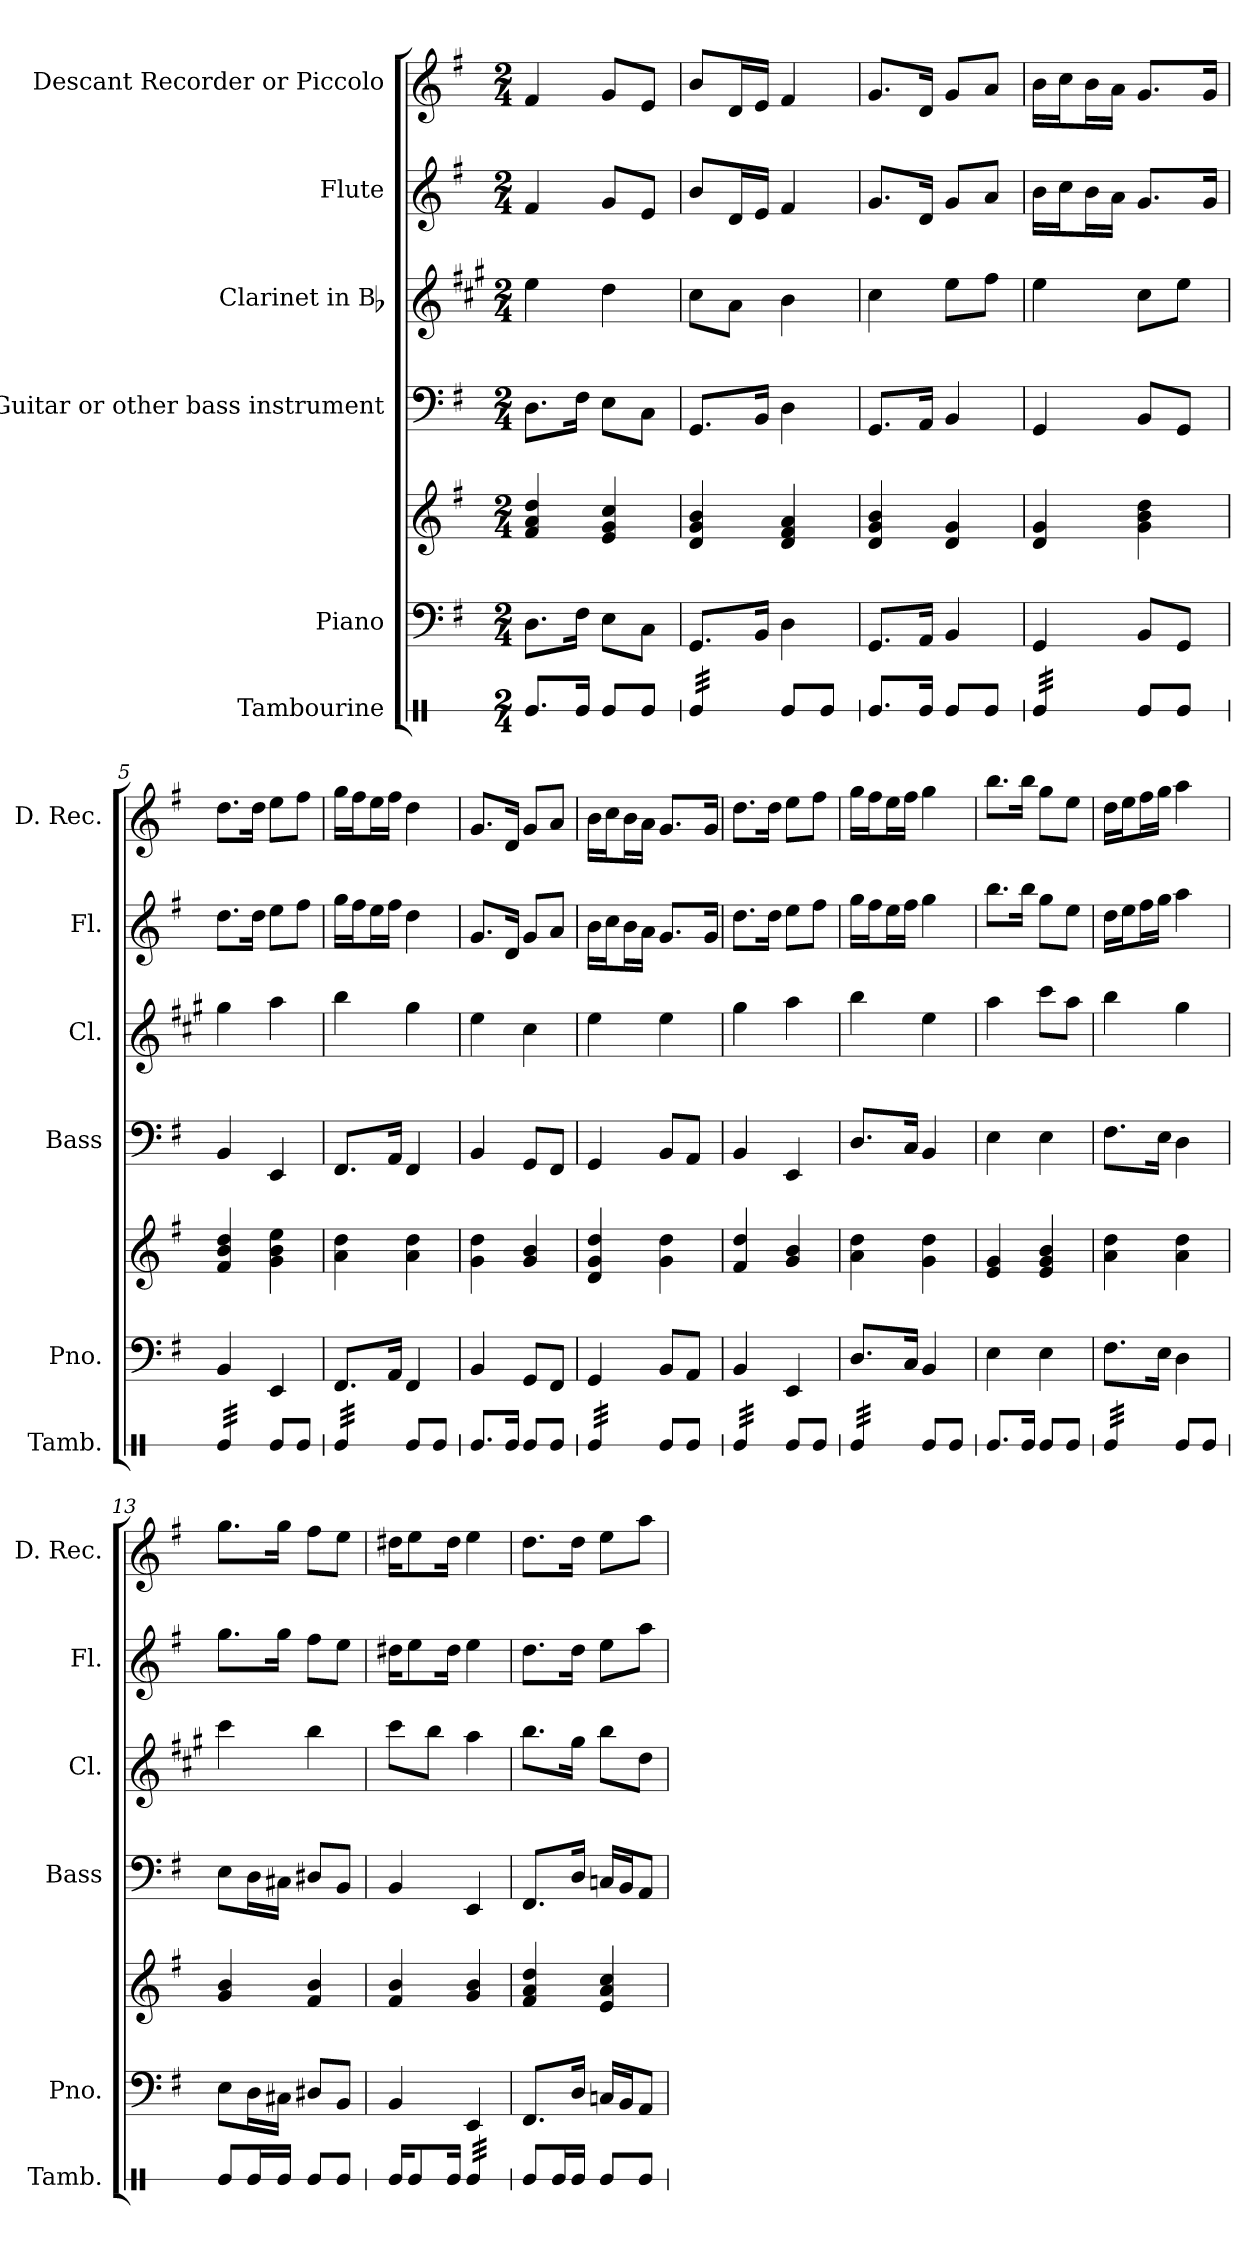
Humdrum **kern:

**kern	**kern	**kern	**kern	**kern	**kern	**kern
*part6	*part5	*part5	*part4	*part3	*part2	*part1
*staff7	*staff6	*staff5	*staff4	*staff3	*staff2	*staff1
*I"Tambourine	*I"Piano	*	*I"Bass Guitar or other bass instrument	*I"Clarinet in Bb	*I"Flute	*I"Descant Recorder or  Piccolo
*I'Tamb.	*I'Pno.	*	*I'Bass	*I'Cl.	*I'Fl.	*I'D. Rec.
!!LO:PB:g=z
*stria1	*	*	*	*	*	*
*clefX	*clefF4	*clefG2	*clefF4	*clefG2	*clefG2	*clefG2
*	*	*	*ITrd7c12	*ITrd1c2	*	*ITrd-7c-12
*k[]	*k[f#]	*k[f#]	*k[f#]	*k[f#]	*k[f#]	*k[f#]
*C:	*G:	*G:	*G:	*G:	*G:	*G:
*M2/4	*M2/4	*M2/4	*M2/4	*M2/4	*M2/4	*M2/4
*MM112	*MM112	*MM112	*MM112	*MM112	*MM112	*MM112
=1	=1	=1	=1	=1	=1	=1
8.Rei/L	8.Di\L	4f#i/ 4ai 4ddi	8.DDi\L	4ddi\	4f#i/	4ff#i/
16Rei/Jk	16F#i\Jk	.	16FF#i\Jk	.	.	.
8Rei/L	8Ei\L	4ei/ 4gi 4cci	8EEi\L	4cci\	8gi/L	8ggi/L
8Rei/J	8Ci\J	.	8CCi\J	.	8ei/J	8eei/J
=2	=2	=2	=2	=2	=2	=2
*tremolo	*	*	*	*	*	*
32Rei/LLL	8.GGi/L	4di/ 4gi 4bi	8.GGGi/L	8bi\L	8bi/L	8bbi/L
32Rei/	.	.	.	.	.	.
32Rei/	.	.	.	.	.	.
32Rei/	.	.	.	.	.	.
32Rei/	.	.	.	8gi\J	16di/L	16ddi/L
32Rei/	.	.	.	.	.	.
32Rei/	16BBi/Jk	.	16BBBi/Jk	.	16ei/JJ	16eei/JJ
32Rei/JJJ	.	.	.	.	.	.
*Xtremolo	*	*	*	*	*	*
8Rei/L	4Di\	4di/ 4f#i 4ai	4DDi\	4ai\	4f#i/	4ff#i/
8Rei/J	.	.	.	.	.	.
=3	=3	=3	=3	=3	=3	=3
8.Rei/L	8.GGi/L	4di/ 4gi 4bi	8.GGGi/L	4bi\	8.gi/L	8.ggi/L
16Rei/Jk	16AAi/Jk	.	16AAAi/Jk	.	16di/Jk	16ddi/Jk
8Rei/L	4BBi/	4di/ 4gi	4BBBi/	8ddi\L	8gi/L	8ggi/L
8Rei/J	.	.	.	8eei\J	8ai/J	8aai/J
=4	=4	=4	=4	=4	=4	=4
*tremolo	*	*	*	*	*	*
32Rei/LLL	4GGi/	4di/ 4gi	4GGGi/	4ddi\	16bi\LL	16bbi\LL
32Rei/	.	.	.	.	.	.
32Rei/	.	.	.	.	16cci\J	16ccci\J
32Rei/	.	.	.	.	.	.
32Rei/	.	.	.	.	16bi\L	16bbi\L
32Rei/	.	.	.	.	.	.
32Rei/	.	.	.	.	16ai\JJ	16aai\JJ
32Rei/JJJ	.	.	.	.	.	.
*Xtremolo	*	*	*	*	*	*
8Rei/L	8BBi/L	4gi\ 4bi 4ddi	8BBBi/L	8bi\L	8.gi/L	8.ggi/L
8Rei/J	8GGi/J	.	8GGGi/J	8ddi\J	.	.
.	.	.	.	.	16gi/Jk	16ggi/Jk
=5	=5	=5	=5	=5	=5	=5
*tremolo	*	*	*	*	*	*
32Rei/LLL	4BBi/	4f#i/ 4bi 4ddi	4BBBi/	4ff#i\	8.ddi\L	8.dddi\L
32Rei/	.	.	.	.	.	.
32Rei/	.	.	.	.	.	.
32Rei/	.	.	.	.	.	.
32Rei/	.	.	.	.	.	.
32Rei/	.	.	.	.	.	.
32Rei/	.	.	.	.	16ddi\Jk	16dddi\Jk
32Rei/JJJ	.	.	.	.	.	.
*Xtremolo	*	*	*	*	*	*
8Rei/L	4EEi/	4gi\ 4bi 4eei	4EEEi/	4ggi\	8eei\L	8eeei\L
8Rei/J	.	.	.	.	8ff#i\J	8fff#i\J
=6	=6	=6	=6	=6	=6	=6
*tremolo	*	*	*	*	*	*
32Rei/LLL	8.FF#i/L	4ai\ 4ddi	8.FFF#i/L	4aai\	16ggi\LL	16gggi\LL
32Rei/	.	.	.	.	.	.
32Rei/	.	.	.	.	16ff#i\J	16fff#i\J
32Rei/	.	.	.	.	.	.
32Rei/	.	.	.	.	16eei\L	16eeei\L
32Rei/	.	.	.	.	.	.
32Rei/	16AAi/Jk	.	16AAAi/Jk	.	16ff#i\JJ	16fff#i\JJ
32Rei/JJJ	.	.	.	.	.	.
*Xtremolo	*	*	*	*	*	*
8Rei/L	4FF#i/	4ai\ 4ddi	4FFF#i/	4ff#i\	4ddi\	4dddi\
8Rei/J	.	.	.	.	.	.
=7	=7	=7	=7	=7	=7	=7
8.Rei/L	4BBi/	4gi\ 4ddi	4BBBi/	4ddi\	8.gi/L	8.ggi/L
16Rei/Jk	.	.	.	.	16di/Jk	16ddi/Jk
8Rei/L	8GGi/L	4gi/ 4bi	8GGGi/L	4bi\	8gi/L	8ggi/L
8Rei/J	8FF#i/J	.	8FFF#i/J	.	8ai/J	8aai/J
=8	=8	=8	=8	=8	=8	=8
*tremolo	*	*	*	*	*	*
32Rei/LLL	4GGi/	4di/ 4gi 4ddi	4GGGi/	4ddi\	16bi\LL	16bbi\LL
32Rei/	.	.	.	.	.	.
32Rei/	.	.	.	.	16cci\J	16ccci\J
32Rei/	.	.	.	.	.	.
32Rei/	.	.	.	.	16bi\L	16bbi\L
32Rei/	.	.	.	.	.	.
32Rei/	.	.	.	.	16ai\JJ	16aai\JJ
32Rei/JJJ	.	.	.	.	.	.
*Xtremolo	*	*	*	*	*	*
8Rei/L	8BBi/L	4gi\ 4ddi	8BBBi/L	4ddi\	8.gi/L	8.ggi/L
8Rei/J	8AAi/J	.	8AAAi/J	.	.	.
.	.	.	.	.	16gi/Jk	16ggi/Jk
=9	=9	=9	=9	=9	=9	=9
*tremolo	*	*	*	*	*	*
32Rei/LLL	4BBi/	4f#i/ 4ddi	4BBBi/	4ff#i\	8.ddi\L	8.dddi\L
32Rei/	.	.	.	.	.	.
32Rei/	.	.	.	.	.	.
32Rei/	.	.	.	.	.	.
32Rei/	.	.	.	.	.	.
32Rei/	.	.	.	.	.	.
32Rei/	.	.	.	.	16ddi\Jk	16dddi\Jk
32Rei/JJJ	.	.	.	.	.	.
*Xtremolo	*	*	*	*	*	*
8Rei/L	4EEi/	4gi/ 4bi	4EEEi/	4ggi\	8eei\L	8eeei\L
8Rei/J	.	.	.	.	8ff#i\J	8fff#i\J
!!LO:LB:g=z
=10	=10	=10	=10	=10	=10	=10
*tremolo	*	*	*	*	*	*
32Rei/LLL	8.Di/L	4ai\ 4ddi	8.DDi/L	4aai\	16ggi\LL	16gggi\LL
32Rei/	.	.	.	.	.	.
32Rei/	.	.	.	.	16ff#i\J	16fff#i\J
32Rei/	.	.	.	.	.	.
32Rei/	.	.	.	.	16eei\L	16eeei\L
32Rei/	.	.	.	.	.	.
32Rei/	16Ci/Jk	.	16CCi/Jk	.	16ff#i\JJ	16fff#i\JJ
32Rei/JJJ	.	.	.	.	.	.
*Xtremolo	*	*	*	*	*	*
8Rei/L	4BBi/	4gi\ 4ddi	4BBBi/	4ddi\	4ggi\	4gggi\
8Rei/J	.	.	.	.	.	.
=11	=11	=11	=11	=11	=11	=11
8.Rei/L	4Ei\	4ei/ 4gi	4EEi\	4ggi\	8.bbi\L	8.bbbi\L
16Rei/Jk	.	.	.	.	16bbi\Jk	16bbbi\Jk
8Rei/L	4Ei\	4ei/ 4gi 4bi	4EEi\	8bbi\L	8ggi\L	8gggi\L
8Rei/J	.	.	.	8ggi\J	8eei\J	8eeei\J
=12	=12	=12	=12	=12	=12	=12
*tremolo	*	*	*	*	*	*
32Rei/LLL	8.F#i\L	4ai\ 4ddi	8.FF#i\L	4aai\	16ddi\LL	16dddi\LL
32Rei/	.	.	.	.	.	.
32Rei/	.	.	.	.	16eei\J	16eeei\J
32Rei/	.	.	.	.	.	.
32Rei/	.	.	.	.	16ff#i\L	16fff#i\L
32Rei/	.	.	.	.	.	.
32Rei/	16Ei\Jk	.	16EEi\Jk	.	16ggi\JJ	16gggi\JJ
32Rei/JJJ	.	.	.	.	.	.
*Xtremolo	*	*	*	*	*	*
8Rei/L	4Di\	4ai\ 4ddi	4DDi\	4ff#i\	4aai\	4aaai\
8Rei/J	.	.	.	.	.	.
=13	=13	=13	=13	=13	=13	=13
8Rei/L	8Ei\L	4gi/ 4bi	8EEi\L	4bbi\	8.ggi\L	8.gggi\L
16Rei/L	16Di\L	.	16DDi\L	.	.	.
16Rei/JJ	16C#Xi\JJ	.	16CC#Xi\JJ	.	16ggi\Jk	16gggi\Jk
8Rei/L	8D#Xi/L	4f#i/ 4bi	8DD#Xi/L	4aai\	8ff#i\L	8fff#i\L
8Rei/J	8BBi/J	.	8BBBi/J	.	8eei\J	8eeei\J
=14	=14	=14	=14	=14	=14	=14
16Rei/KL	4BBi/	4f#i/ 4bi	4BBBi/	8bbi\L	16dd#Xi\KL	16ddd#Xi\KL
8Rei/	.	.	.	.	8eei\	8eeei\
.	.	.	.	8aai\J	.	.
16Rei/Jk	.	.	.	.	16dd#i\Jk	16ddd#i\Jk
*tremolo	*	*	*	*	*	*
32Rei/LLL	4EEi/	4gi/ 4bi	4EEEi/	4ggi\	4eei\	4eeei\
32Rei/	.	.	.	.	.	.
32Rei/	.	.	.	.	.	.
32Rei/	.	.	.	.	.	.
32Rei/	.	.	.	.	.	.
32Rei/	.	.	.	.	.	.
32Rei/	.	.	.	.	.	.
32Rei/JJJ	.	.	.	.	.	.
*Xtremolo	*	*	*	*	*	*
=15	=15	=15	=15	=15	=15	=15
8Rei/L	8.FF#i/L	4f#i/ 4ai 4ddi	8.FFF#i/L	8.aai\L	8.ddi\L	8.dddi\L
16Rei/L	.	.	.	.	.	.
16Rei/JJ	16Di/Jk	.	16DDi/Jk	16ff#i\Jk	16ddi\Jk	16dddi\Jk
8Rei/L	16Cni/LL	4ei/ 4ai 4cci	16CCni/LL	8aai\L	8eei\L	8eeei\L
.	16BBi/J	.	16BBBi/J	.	.	.
8Rei/J	8AAi/J	.	8AAAi/J	8cci\J	8aai\J	8aaai\J
=	=	=	=	=	=	=
*-	*-	*-	*-	*-	*-	*-
